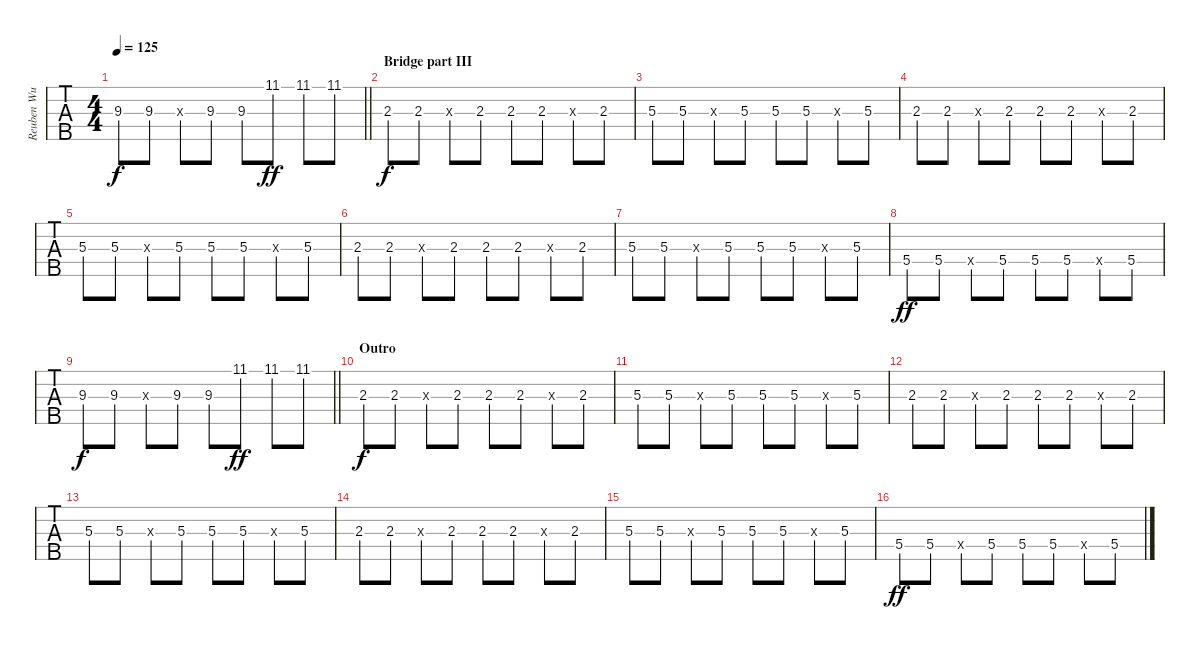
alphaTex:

\track ("Reuben Wu" "Reuben Wu") {instrument electricbassfinger}
\staff {tabs}
\tuning (G2 D2 A1 E1 B0) {hide}
\ts (4 4)
\tempo 125
\clef f4
\barLineRight lightlight
\ks c
9.3.8{dy f} 9.3.8 5.3{x}.8 9.3.8 9.3.8 11.1.8{dy ff} 11.1.8 11.1.8 |
\section ("" "Bridge part III")
2.3.8{dy f} 2.3.8 2.3{x}.8 2.3.8 2.3.8 2.3.8 2.3{x}.8 2.3.8 |
5.3.8 5.3.8 5.3{x}.8 5.3.8 5.3.8 5.3.8 5.3{x}.8 5.3.8 |
2.3.8 2.3.8 2.3{x}.8 2.3.8 2.3.8 2.3.8 2.3{x}.8 2.3.8 |
5.3.8 5.3.8 5.3{x}.8 5.3.8 5.3.8 5.3.8 5.3{x}.8 5.3.8 |
2.3.8 2.3.8 2.3{x}.8 2.3.8 2.3.8 2.3.8 2.3{x}.8 2.3.8 |
5.3.8 5.3.8 5.3{x}.8 5.3.8 5.3.8 5.3.8 5.3{x}.8 5.3.8 |
5.4.8{dy ff} 5.4.8 0.4{x}.8 5.4.8 5.4.8 5.4.8 0.4{x}.8 5.4.8 |
\barLineRight lightlight
9.3.8{dy f} 9.3.8 5.3{x}.8 9.3.8 9.3.8 11.1.8{dy ff} 11.1.8 11.1.8 |
\section ("" "Outro")
2.3.8{dy f} 2.3.8 2.3{x}.8 2.3.8 2.3.8 2.3.8 2.3{x}.8 2.3.8 |
5.3.8 5.3.8 5.3{x}.8 5.3.8 5.3.8 5.3.8 5.3{x}.8 5.3.8 |
2.3.8 2.3.8 2.3{x}.8 2.3.8 2.3.8 2.3.8 2.3{x}.8 2.3.8 |
5.3.8 5.3.8 5.3{x}.8 5.3.8 5.3.8 5.3.8 5.3{x}.8 5.3.8 |
2.3.8 2.3.8 2.3{x}.8 2.3.8 2.3.8 2.3.8 2.3{x}.8 2.3.8 |
5.3.8 5.3.8 5.3{x}.8 5.3.8 5.3.8 5.3.8 5.3{x}.8 5.3.8 |
5.4.8{dy ff} 5.4.8 0.4{x}.8 5.4.8 5.4.8 5.4.8 0.4{x}.8 5.4.8
